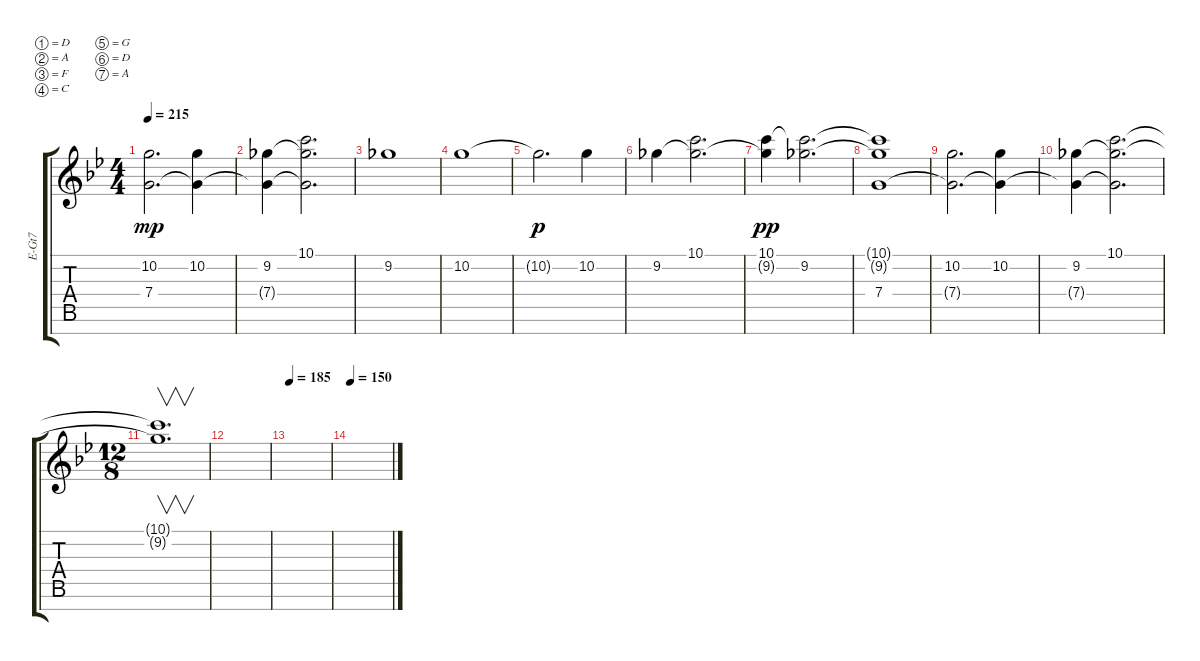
\defaultSystemsLayout 4
\bracketExtendMode groupsimilarinstruments
\otherSystemsTrackNameOrientation horizontal
\track ("Electric Guitar" "E-Gt7") {instrument distortionguitar}
\staff {score tabs}
\tuning (D4 A3 F3 C3 G2 D2 A1)
\ts (4 4)
\tempo 215
\clef g2
\ks bb
(10.2{acc forcenatural} 7.4{t acc forcenatural}).2{d dy mp beam Down} (10.2{acc forcenatural} 7.4{t acc forcenatural}).4{beam Down} |
(9.2{acc b} 7.4{t acc forcenatural}).4{beam Down} (10.1{acc forcenatural} 9.2{t acc b} 7.4{t acc forcenatural}).2{d beam Down} |
9.2{acc b}.1{beam Down} |
10.2{acc forcenatural}.1{beam Down} |
10.2{t acc forcenatural}.2{d dy p beam Down} 10.2{acc forcenatural}.4{beam Down} |
9.2{acc b}.4{beam Down} (10.1{acc forcenatural} 9.2{t acc b}).2{d beam Down} |
(10.1{acc forcenatural} 9.2{t acc b}).4{dy pp beam Down} (9.2{acc b} 10.1{t acc forcenatural}).2{d beam Down} |
(7.4{acc forcenatural} 10.1{t acc forcenatural} 9.2{t acc b}).1{beam Down} |
(10.2{acc forcenatural} 7.4{t acc forcenatural}).2{d beam Down} (10.2{acc forcenatural} 7.4{t acc forcenatural}).4{beam Down} |
(9.2{acc b} 7.4{t acc forcenatural}).4{beam Down} (10.1{acc forcenatural} 9.2{t acc b} 7.4{t acc forcenatural}).2{d beam Down} |
\ts (12 8)
(10.1{t acc forcenatural} 9.2{t acc b}).1{v d beam Down} |
|
\tempo 185
|
\tempo 150
